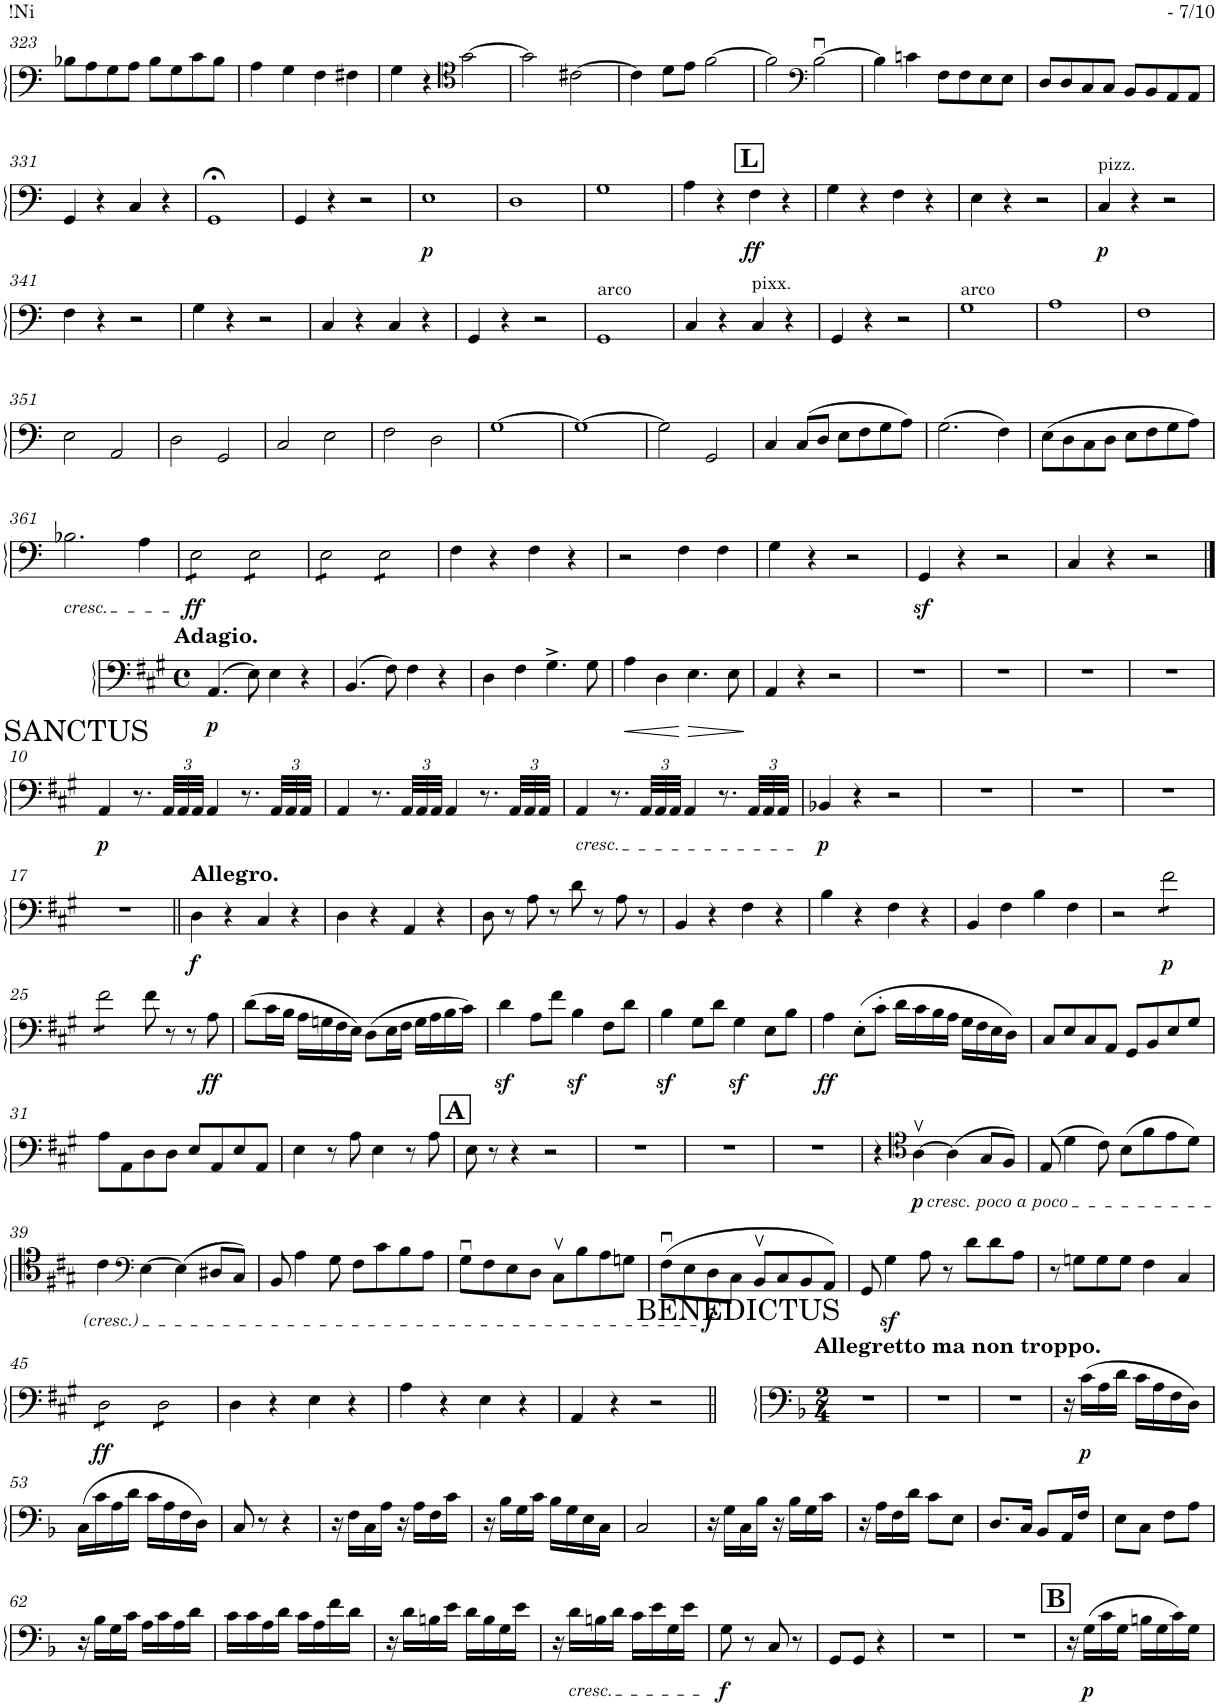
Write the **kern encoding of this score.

**kern	**dynam
*part1	*part1
*staff1	*staff1
*I"Violoncello	*
*I'Vc.	*
!!LO:PB:g=z
*clefF4	*
*k[]	*
*M2/2	*
*met(c|)	*
=323	=323
8B-X\L	.
8A\	.
8G\	.
8A\J	.
8B-\L	.
8G\	.
8c\	.
8B-\J	.
=324	=324
4A\	.
4G\	.
4F\	.
4F#X\	.
=325	=325
4G\	.
4r	.
*clefC4	*
[2g\	.
=326	=326
2g\]	.
[2c#X\	.
=327	=327
4c#\]	.
8d\L	.
8e\J	.
[2f\	.
=328	=328
2f\]	.
*clefF4	*
[2Bu\	.
=329	=329
4B\]	.
4cn\	.
8F\L	.
8F\	.
8E\	.
8E\J	.
=330	=330
8D/L	.
8D/	.
8C/	.
8C/J	.
8BB/L	.
8BB/	.
8AA/	.
8AA/J	.
!!LO:LB:g=z
=331	=331
4GG/	.
4r	.
4C/	.
4r	.
=332	=332
1GG;<	.
=333	=333
4GG/	.
4r	.
2r	.
=334	=334
!	!LO:DY:b
1E	p
=335	=335
1D	.
=336	=336
1G	.
!!LO:REH:place=s1:a:B:cj:fs=14:t=L:qo=2
=337	=337
4A\	.
4r	.
!	!LO:DY:b
4F\	ff
4r	.
=338	=338
4G\	.
4r	.
4F\	.
4r	.
=339	=339
4E\	.
4r	.
2r	.
=340	=340
!LO:TX:a:t=pizz.	!
!	!LO:DY:b
4C/	p
4r	.
2r	.
!!LO:LB:g=z
=341	=341
4F\	.
4r	.
2r	.
=342	=342
4G\	.
4r	.
2r	.
=343	=343
4C/	.
4r	.
4C/	.
4r	.
=344	=344
4GG/	.
4r	.
2r	.
=345	=345
!LO:TX:a:t=arco	!
1GG	.
=346	=346
4C/	.
4r	.
!LO:TX:a:t=pixx.	!
4C/	.
4r	.
=347	=347
4GG/	.
4r	.
2r	.
=348	=348
!LO:TX:a:t=arco	!
1G	.
=349	=349
1A	.
=350	=350
1F	.
!!LO:LB:g=z
=351	=351
2E\	.
2AA/	.
=352	=352
2D\	.
2GG/	.
=353	=353
2C/	.
2E\	.
=354	=354
2F\	.
2D\	.
=355	=355
[1G	.
=356	=356
1G_	.
=357	=357
2G\]	.
2GG/	.
=358	=358
4C/	.
(8C/L	.
8D/J	.
8E\L	.
8F\	.
8G\	.
8A\J)	.
=359	=359
(2.G\	.
4F\)	.
=360	=360
(8E\L	.
8D\	.
8C\	.
8D\J	.
8E\L	.
8F\	.
8G\	.
8A\J)	.
!!LO:LB:g=z
=361	=361
!LO:TX:b:i:t=cresc.	!
2.B-X\	.
4A\	.
=362	=362
!	!LO:DY:b
*tremolo	*
8E\L	ff
8E\	.
8E\	.
8E\J	.
8E\L	.
8E\	.
8E\	.
8E\J	.
=363	=363
8E\L	.
8E\	.
8E\	.
8E\J	.
8E\L	.
8E\	.
8E\	.
8E\J	.
*Xtremolo	*
=364	=364
4F\	.
4r	.
4F\	.
4r	.
=365	=365
2r	.
4F\	.
4F\	.
=366	=366
4G\	.
4r	.
2r	.
=367	=367
4GGz</	.
4r	.
2r	.
=368	=368
4C/	.
4r	.
2r	.
!!LO:LB:g=z
==1	==1
*k[f#c#g#]	*
*M4/4	*
*met(c)	*
!LO:TX:a:B:t=Adagio.	!
!	!LO:DY:b
(4.AA/	p
8E\)	.
4E\	.
4r	.
=2	=2
(4.BB/	.
8F#\)	.
4F#\	.
4r	.
=3	=3
4D\	.
4F#\	.
4.G#^\	.
8G#\	.
=4	=4
!	!LO:HP:b
4A\	<
4D\	.
!	!LO:HP:n=1:b
4.E\	[ >
8E\	.
.	]
=5	=5
4AA/	.
4r	.
2r	.
=6	=6
1r	.
=7	=7
1r	.
=8	=8
1r	.
=9	=9
1r	.
!!LO:LB:g=z
=10	=10
!	!LO:DY:b
4AA/	p
8.r	.
*Xbrackettup	*
48AA/LLL	.
48AA/	.
48AA/JJJ	.
4AA/	.
8.r	.
48AA/LLL	.
48AA/	.
48AA/JJJ	.
=11	=11
4AA/	.
8.r	.
48AA/LLL	.
48AA/	.
48AA/JJJ	.
4AA/	.
8.r	.
48AA/LLL	.
48AA/	.
48AA/JJJ	.
=12	=12
!LO:TX:b:i:t=cresc.	!
4AA/	.
8.r	.
48AA/LLL	.
48AA/	.
48AA/JJJ	.
4AA/	.
8.r	.
48AA/LLL	.
48AA/	.
48AA/JJJ	.
=13	=13
!	!LO:DY:b
4BB-X/	p
4r	.
2r	.
=14	=14
1r	.
=15	=15
1r	.
=16	=16
1r	.
!!LO:LB:g=z
=17	=17
1r	.
=18||	=18||
!LO:TX:a:B:t=Allegro.	!
!	!LO:DY:b
4D\	f
4r	.
4C#/	.
4r	.
=19	=19
4D\	.
4r	.
4AA/	.
4r	.
=20	=20
8D\	.
8r	.
8A\	.
8r	.
8d\	.
8r	.
8A\	.
8r	.
=21	=21
4BB/	.
4r	.
4F#\	.
4r	.
=22	=22
4B\	.
4r	.
4F#\	.
4r	.
=23	=23
4BB/	.
4F#\	.
4B\	.
4F#\	.
=24	=24
2r	.
!	!LO:DY:b
*tremolo	*
8f#\L	p
8f#\	.
8f#\	.
8f#\J	.
!!LO:LB:g=z
=25	=25
8f#\L	.
8f#\	.
8f#\	.
8f#\J	.
*Xtremolo	*
8f#\	.
8r	.
8r	.
!	!LO:DY:b
8A\	ff
=26	=26
(8d\L	.
16c#\L	.
16B\JJ	.
16A\LL	.
16Gn\	.
16F#\	.
16E\JJ)	.
(8D\L	.
16E\L	.
16F#\JJ	.
16G\LL	.
16A\	.
16B\	.
16c#\JJ)	.
=27	=27
4dz<\	.
8A\L	.
8f#\J	.
4Bz<\	.
8F#\L	.
8d\J	.
=28	=28
4Bz<\	.
8G#\L	.
8d\J	.
4G#z<\	.
8E\L	.
8B\J	.
=29	=29
!	!LO:DY:b
4A\	ff
(8E'\L	.
8c#'\J	.
16d\LL	.
16c#\	.
16B\	.
16A\JJ	.
16G#\LL	.
16F#\	.
16E\	.
16D\JJ)	.
=30	=30
8C#/L	.
8E/	.
8C#/	.
8AA/J	.
8GG#/L	.
8BB/	.
8E/	.
8G#/J	.
!!LO:LB:g=z
=31	=31
8A\L	.
8AA\	.
8D\	.
8D\J	.
8E/L	.
8AA/	.
8E/	.
8AA/J	.
=32	=32
4E\	.
8r	.
8A\	.
4E\	.
8r	.
8A\	.
!!LO:REH:place=s1:a:B:cj:fs=14:t=A
=33	=33
8E\	.
8r	.
4r	.
2r	.
=34	=34
1r	.
=35	=35
1r	.
=36	=36
1r	.
=37	=37
4r	.
*clefC4	*
!LO:TX:b:i:t=cresc. poco a poco	!
!	!LO:DY:b
[4Av\	p
(4A\]	.
8G#/L	.
8F#/J)	.
=38	=38
(8E/	.
4d\	.
8c#\)	.
(8B\L	.
8f#\	.
8e\	.
8d\J)	.
!!LO:LB:g=z
=39	=39
4c#\	.
*clefF4	*
[4E\	.
(4E\]	.
8D#X/L	.
8C#/J)	.
=40	=40
8BB/	.
4A\	.
8G#\	.
8F#\L	.
8c#\	.
8B\	.
8A\J	.
=41	=41
8G#u\L	.
8F#\	.
8E\	.
8D\J	.
8C#v\L	.
8B\	.
8A\	.
8Gn\J	.
=42	=42
(8F#u\L	.
8E\	.
!	!LO:DY:b
8D\	f
8C#\J	.
8BBv/L	.
8C#/	.
8BB/	.
8AA/J)	.
=43	=43
8GG#/	.
4G#z<\	.
8A\	.
8r	.
8d\L	.
8d\	.
8A\J	.
=44	=44
8r	.
8Gn\L	.
8G\	.
8G\J	.
4F#\	.
4C#/	.
!!LO:LB:g=z
=45	=45
!	!LO:DY:b
*tremolo	*
8D\L	ff
8D\	.
8D\	.
8D\J	.
8D\L	.
8D\	.
8D\	.
8D\J	.
*Xtremolo	*
=46	=46
4D\	.
4r	.
4E\	.
4r	.
=47	=47
4A\	.
4r	.
4E\	.
4r	.
=48	=48
4AA/	.
4r	.
2r	.
=49||	=49||
*k[b-]	*
*M2/4	*
!LO:TX:a:B:t=Allegretto ma non troppo.	!
2r	.
=50	=50
2r	.
=51	=51
2r	.
=52	=52
16r	.
!	!LO:DY:b
(16c\LL	p
16A\	.
16d\JJ	.
16c\LL	.
16A\	.
16F\	.
16D\JJ)	.
!!LO:LB:g=z
=53	=53
(16C\LL	.
16c\	.
16A\	.
16d\JJ	.
16c\LL	.
16A\	.
16F\	.
16D\JJ)	.
=54	=54
8C/	.
8r	.
4r	.
=55	=55
16r	.
16F\LL	.
16C\	.
16A\JJ	.
16r	.
16A\LL	.
16F\	.
16c\JJ	.
=56	=56
16r	.
16B-\LL	.
16G\	.
16c\JJ	.
16B-\LL	.
16G\	.
16E\	.
16C\JJ	.
=57	=57
2C/	.
=58	=58
16r	.
16G\LL	.
16C\	.
16B-\JJ	.
16r	.
16B-\LL	.
16G\	.
16c\JJ	.
=59	=59
16r	.
16A\LL	.
16F\	.
16d\JJ	.
8c\L	.
8E\J	.
=60	=60
8.D/L	.
16C/Jk	.
8BB-/L	.
16AA/L	.
16F/JJ	.
=61	=61
8E\L	.
8C\J	.
8F\L	.
8A\J	.
!!LO:LB:g=z
=62	=62
16r	.
16B-\LL	.
16G\	.
16c\JJ	.
16A\LL	.
16c\	.
16A\	.
16d\JJ	.
=63	=63
16c\LL	.
16c\	.
16A\	.
16d\JJ	.
16c\LL	.
16A\	.
16f\	.
16d\JJ	.
=64	=64
16r	.
16d\LL	.
16Bn\	.
16e\JJ	.
16d\LL	.
16B\	.
16G\	.
16e\JJ	.
=65	=65
16r	.
!LO:TX:b:i:t=cresc.	!
16d\LL	.
16Bn\	.
16d\JJ	.
16c\LL	.
16e\	.
16G\	.
16e\JJ	.
=66	=66
!	!LO:DY:b
8G\	f
8r	.
8C/	.
8r	.
=67	=67
8GG/L	.
8GG/J	.
4r	.
=68	=68
2r	.
=69	=69
2r	.
!!LO:REH:place=s1:a:B:cj:fs=14:t=B
=70	=70
16r	.
!	!LO:DY:b
(16G\LL	p
16c\	.
16G\JJ	.
16Bn\LL	.
16G\	.
16c\)	.
16G\JJ	.
=	=
*-	*-
